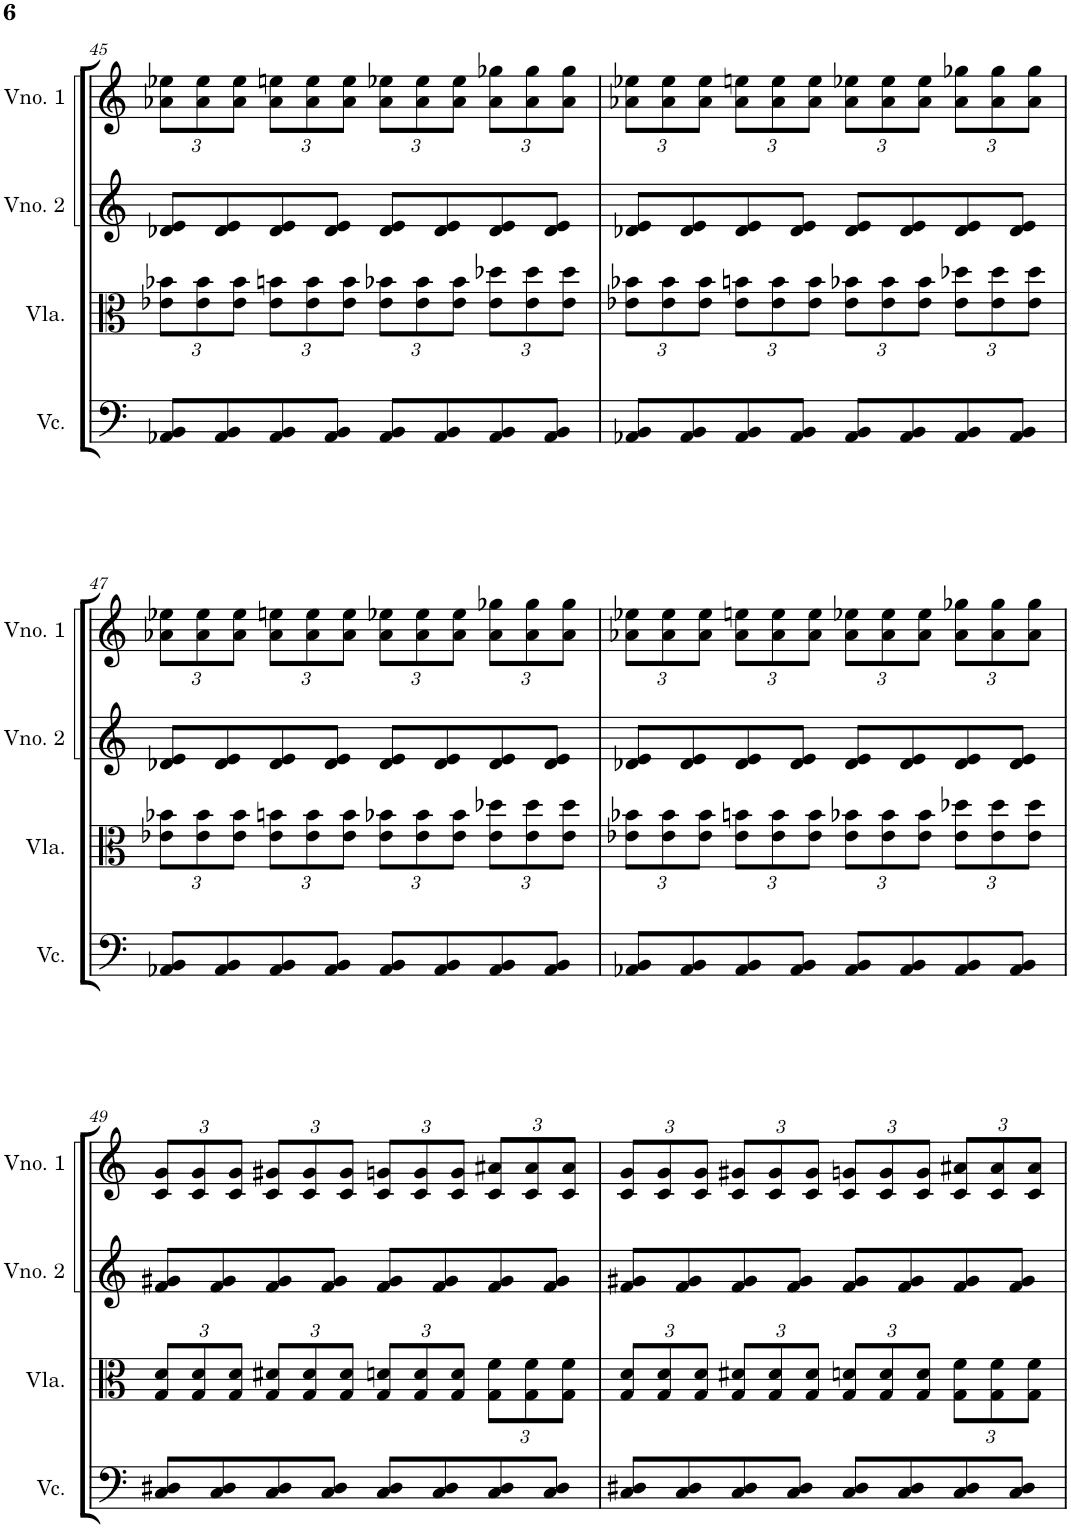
**kern	**kern	**kern	**kern
*part4	*part3	*part2	*part1
*staff4	*staff3	*staff2	*staff1
*I"Violoncelo	*I"Viola	*I"Violino 2	*I"Violino 1
*I'Vc.	*I'Vla.	*I'Vno. 2	*I'Vno. 1
!!LO:PB:g=z
*clefF4	*clefC3	*clefG2	*clefG2
*k[]	*k[]	*k[]	*k[]
*M4/4	*M4/4	*M4/4	*M4/4
*	*Xbrackettup	*	*Xbrackettup
=45	=45	=45	=45
8AA-X/ 8BB/L	12e-X\ 12b-X\L	8d-X/ 8e/L	12a-X\ 12ee-X\L
.	12e-\ 12b-\	.	12a-\ 12ee-\
8AA-/ 8BB/	.	8d-/ 8e/	.
.	12e-\ 12b-\J	.	12a-\ 12ee-\J
8AA-/ 8BB/	12e-\ 12bn\L	8d-/ 8e/	12a-\ 12een\L
.	12e-\ 12b\	.	12a-\ 12ee\
8AA-/ 8BB/J	.	8d-/ 8e/J	.
.	12e-\ 12b\J	.	12a-\ 12ee\J
8AA-/ 8BB/L	12e-\ 12b-X\L	8d-/ 8e/L	12a-\ 12ee-X\L
.	12e-\ 12b-\	.	12a-\ 12ee-\
8AA-/ 8BB/	.	8d-/ 8e/	.
.	12e-\ 12b-\J	.	12a-\ 12ee-\J
8AA-/ 8BB/	12e-\ 12dd-X\L	8d-/ 8e/	12a-\ 12gg-X\L
.	12e-\ 12dd-\	.	12a-\ 12gg-\
8AA-/ 8BB/J	.	8d-/ 8e/J	.
.	12e-\ 12dd-\J	.	12a-\ 12gg-\J
=46	=46	=46	=46
8AA-X/ 8BB/L	12e-X\ 12b-X\L	8d-X/ 8e/L	12a-X\ 12ee-X\L
.	12e-\ 12b-\	.	12a-\ 12ee-\
8AA-/ 8BB/	.	8d-/ 8e/	.
.	12e-\ 12b-\J	.	12a-\ 12ee-\J
8AA-/ 8BB/	12e-\ 12bn\L	8d-/ 8e/	12a-\ 12een\L
.	12e-\ 12b\	.	12a-\ 12ee\
8AA-/ 8BB/J	.	8d-/ 8e/J	.
.	12e-\ 12b\J	.	12a-\ 12ee\J
8AA-/ 8BB/L	12e-\ 12b-X\L	8d-/ 8e/L	12a-\ 12ee-X\L
.	12e-\ 12b-\	.	12a-\ 12ee-\
8AA-/ 8BB/	.	8d-/ 8e/	.
.	12e-\ 12b-\J	.	12a-\ 12ee-\J
8AA-/ 8BB/	12e-\ 12dd-X\L	8d-/ 8e/	12a-\ 12gg-X\L
.	12e-\ 12dd-\	.	12a-\ 12gg-\
8AA-/ 8BB/J	.	8d-/ 8e/J	.
.	12e-\ 12dd-\J	.	12a-\ 12gg-\J
!!LO:LB:g=z
=47	=47	=47	=47
8AA-X/ 8BB/L	12e-X\ 12b-X\L	8d-X/ 8e/L	12a-X\ 12ee-X\L
.	12e-\ 12b-\	.	12a-\ 12ee-\
8AA-/ 8BB/	.	8d-/ 8e/	.
.	12e-\ 12b-\J	.	12a-\ 12ee-\J
8AA-/ 8BB/	12e-\ 12bn\L	8d-/ 8e/	12a-\ 12een\L
.	12e-\ 12b\	.	12a-\ 12ee\
8AA-/ 8BB/J	.	8d-/ 8e/J	.
.	12e-\ 12b\J	.	12a-\ 12ee\J
8AA-/ 8BB/L	12e-\ 12b-X\L	8d-/ 8e/L	12a-\ 12ee-X\L
.	12e-\ 12b-\	.	12a-\ 12ee-\
8AA-/ 8BB/	.	8d-/ 8e/	.
.	12e-\ 12b-\J	.	12a-\ 12ee-\J
8AA-/ 8BB/	12e-\ 12dd-X\L	8d-/ 8e/	12a-\ 12gg-X\L
.	12e-\ 12dd-\	.	12a-\ 12gg-\
8AA-/ 8BB/J	.	8d-/ 8e/J	.
.	12e-\ 12dd-\J	.	12a-\ 12gg-\J
=48	=48	=48	=48
8AA-X/ 8BB/L	12e-X\ 12b-X\L	8d-X/ 8e/L	12a-X\ 12ee-X\L
.	12e-\ 12b-\	.	12a-\ 12ee-\
8AA-/ 8BB/	.	8d-/ 8e/	.
.	12e-\ 12b-\J	.	12a-\ 12ee-\J
8AA-/ 8BB/	12e-\ 12bn\L	8d-/ 8e/	12a-\ 12een\L
.	12e-\ 12b\	.	12a-\ 12ee\
8AA-/ 8BB/J	.	8d-/ 8e/J	.
.	12e-\ 12b\J	.	12a-\ 12ee\J
8AA-/ 8BB/L	12e-\ 12b-X\L	8d-/ 8e/L	12a-\ 12ee-X\L
.	12e-\ 12b-\	.	12a-\ 12ee-\
8AA-/ 8BB/	.	8d-/ 8e/	.
.	12e-\ 12b-\J	.	12a-\ 12ee-\J
8AA-/ 8BB/	12e-\ 12dd-X\L	8d-/ 8e/	12a-\ 12gg-X\L
.	12e-\ 12dd-\	.	12a-\ 12gg-\
8AA-/ 8BB/J	.	8d-/ 8e/J	.
.	12e-\ 12dd-\J	.	12a-\ 12gg-\J
!!LO:LB:g=z
=49	=49	=49	=49
8C/ 8D#X/L	12G/ 12d/L	8f/ 8g#X/L	12c/ 12g/L
.	12G/ 12d/	.	12c/ 12g/
8C/ 8D#/	.	8f/ 8g#/	.
.	12G/ 12d/J	.	12c/ 12g/J
8C/ 8D#/	12G/ 12d#X/L	8f/ 8g#/	12c/ 12g#X/L
.	12G/ 12d#/	.	12c/ 12g#/
8C/ 8D#/J	.	8f/ 8g#/J	.
.	12G/ 12d#/J	.	12c/ 12g#/J
8C/ 8D#/L	12G/ 12dn/L	8f/ 8g#/L	12c/ 12gn/L
.	12G/ 12d/	.	12c/ 12g/
8C/ 8D#/	.	8f/ 8g#/	.
.	12G/ 12d/J	.	12c/ 12g/J
8C/ 8D#/	12G\ 12f\L	8f/ 8g#/	12c/ 12a#X/L
.	12G\ 12f\	.	12c/ 12a#/
8C/ 8D#/J	.	8f/ 8g#/J	.
.	12G\ 12f\J	.	12c/ 12a#/J
=50	=50	=50	=50
8C/ 8D#X/L	12G/ 12d/L	8f/ 8g#X/L	12c/ 12g/L
.	12G/ 12d/	.	12c/ 12g/
8C/ 8D#/	.	8f/ 8g#/	.
.	12G/ 12d/J	.	12c/ 12g/J
8C/ 8D#/	12G/ 12d#X/L	8f/ 8g#/	12c/ 12g#X/L
.	12G/ 12d#/	.	12c/ 12g#/
8C/ 8D#/J	.	8f/ 8g#/J	.
.	12G/ 12d#/J	.	12c/ 12g#/J
8C/ 8D#/L	12G/ 12dn/L	8f/ 8g#/L	12c/ 12gn/L
.	12G/ 12d/	.	12c/ 12g/
8C/ 8D#/	.	8f/ 8g#/	.
.	12G/ 12d/J	.	12c/ 12g/J
8C/ 8D#/	12G\ 12f\L	8f/ 8g#/	12c/ 12a#X/L
.	12G\ 12f\	.	12c/ 12a#/
8C/ 8D#/J	.	8f/ 8g#/J	.
.	12G\ 12f\J	.	12c/ 12a#/J
=	=	=	=
*-	*-	*-	*-
